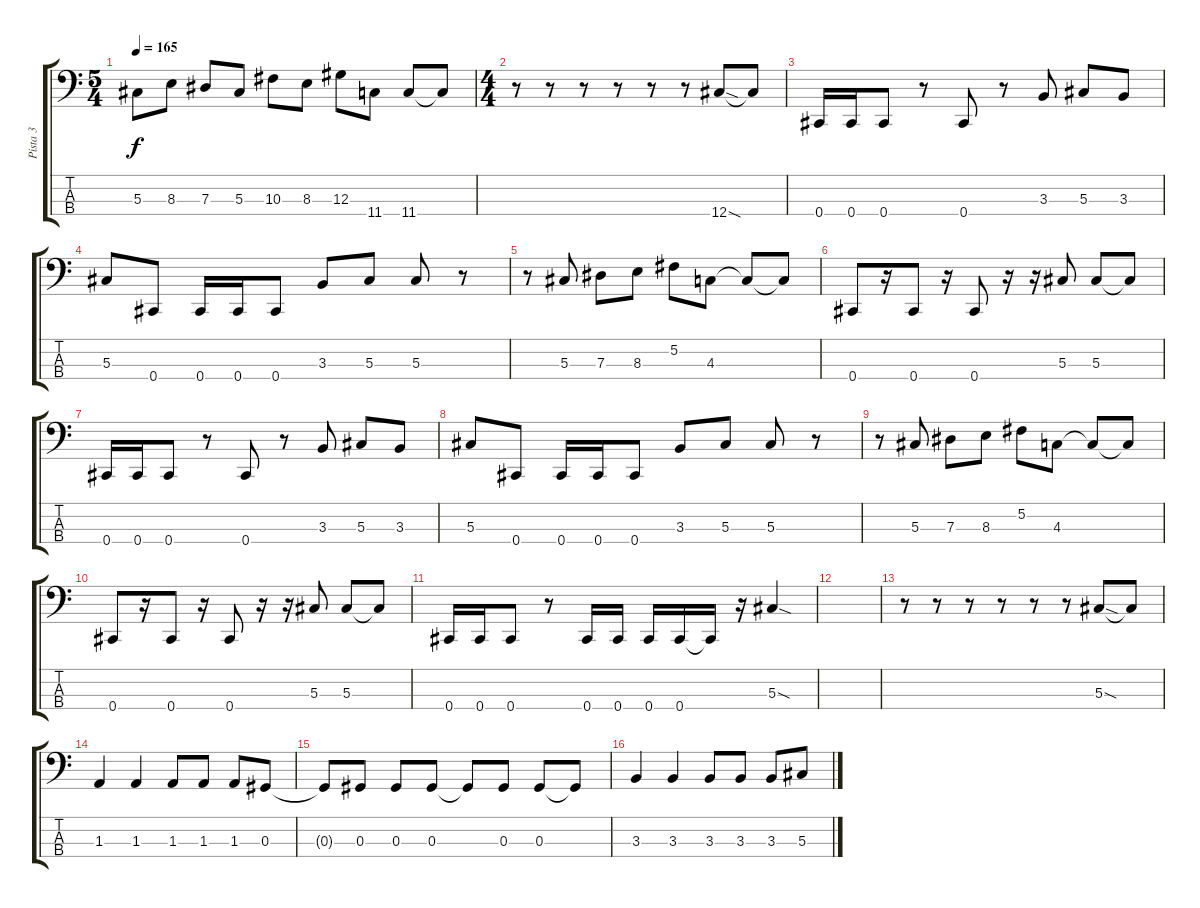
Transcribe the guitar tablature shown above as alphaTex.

\track ("Pista 3" "Pista 3") {instrument electricbassfinger}
\staff {score tabs}
\tuning (Gb2 Db2 Ab1 Db1) {hide}
\ts (5 4)
\tempo 165
\clef f4
\ks c
5.3.8{dy f} 8.3.8 7.3.8 5.3.8 10.3.8 8.3.8 12.3.8 11.4.8 11.4.8 11.4{t}.8 |
\ts (4 4)
r.8 r.8 r.8 r.8 r.8 r.8 12.4{sod}.8 12.4{t}.8 |
0.4.16 0.4.16 0.4.8 r.8 0.4.8 r.8 3.3.8 5.3.8 3.3.8 |
5.3.8 0.4.8 0.4.16 0.4.16 0.4.8 3.3.8 5.3.8 5.3.8 r.8 |
r.8 5.3.8 7.3.8 8.3.8 5.2.8 4.3.8 4.3{t}.8 4.3{t}.8 |
0.4.8 r.16 0.4.8 r.16 0.4.8 r.16 r.16 5.3.8 5.3.8 5.3{t}.8 |
0.4.16 0.4.16 0.4.8 r.8 0.4.8 r.8 3.3.8 5.3.8 3.3.8 |
5.3.8 0.4.8 0.4.16 0.4.16 0.4.8 3.3.8 5.3.8 5.3.8 r.8 |
r.8 5.3.8 7.3.8 8.3.8 5.2.8 4.3.8 4.3{t}.8 4.3{t}.8 |
0.4.8 r.16 0.4.8 r.16 0.4.8 r.16 r.16 5.3.8 5.3.8 5.3{t}.8 |
0.4.16 0.4.16 0.4.8 r.8 0.4.16 0.4.16 0.4.16 0.4.16 0.4{t}.16 r.16 5.3{sod}.4 |
|
r.8 r.8 r.8 r.8 r.8 r.8 5.3{sod}.8 5.3{t}.8 |
1.3.4 1.3.4 1.3.8 1.3.8 1.3.8 0.3.8 |
0.3{t}.8 0.3.8 0.3.8 0.3.8 0.3{t}.8 0.3.8 0.3.8 0.3{t}.8 |
3.3.4 3.3.4 3.3.8 3.3.8 3.3.8 5.3.8
